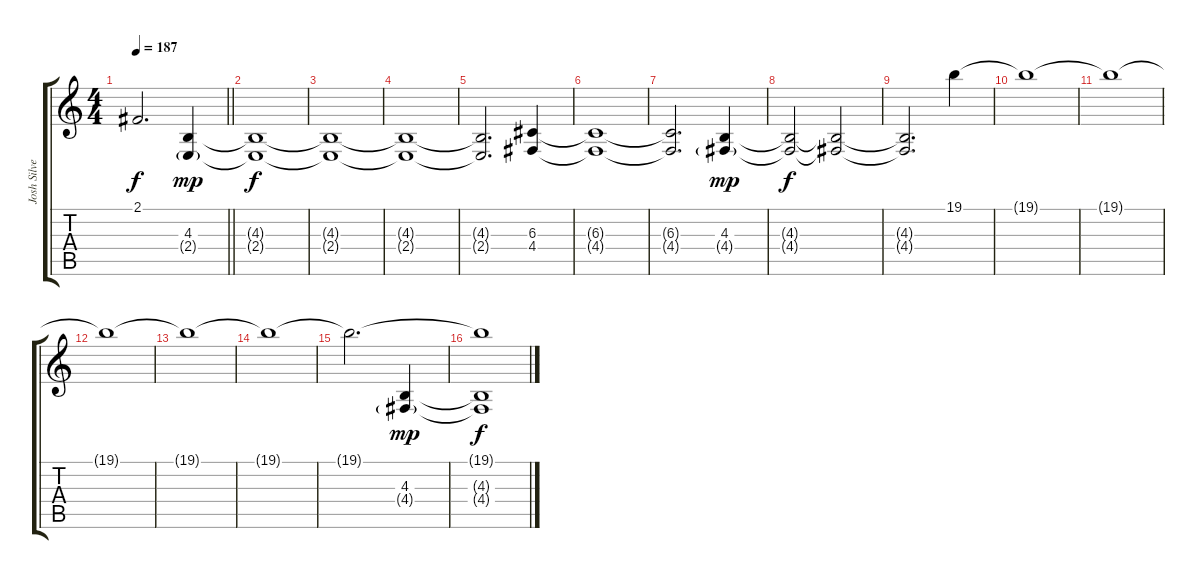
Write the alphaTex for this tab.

\track ("Josh Silver" "Josh Silve") {instrument synthvoice}
\staff {score tabs}
\tuning (E4 B3 G3 D3 A2 E2) {hide}
\ts (4 4)
\tempo 187
\clef g2
\barLineRight lightlight
\ks c
2.1{t}.2{d dy f} (4.3 2.4{g}).4{dy mp} |
\section ("" "")
(4.3{t} 2.4{t}).1{dy f} |
(4.3{t} 2.4{t}).1 |
(4.3{t} 2.4{t}).1 |
(4.3{t} 2.4{t}).2{d} (6.3 4.4).4 |
(6.3{t} 4.4{t}).1 |
(6.3{t} 4.4{t}).2{d} (4.3 4.4{g}).4{dy mp} |
(4.3{t} 4.4{t}).2{dy f} (4.3{t} 4.4{t}).2{volume 2} |
(4.3{t} 4.4{t}).2{d} 19.1.4{volume 7} |
19.1{t}.1 |
19.1{t}.1 |
19.1{t}.1 |
19.1{t}.1 |
19.1{t}.1 |
19.1{t}.2{d} (4.3 4.4{g}).4{dy mp instrument synthstrings1} |
(19.1{t} 4.3{t} 4.4{t}).1{dy f}
